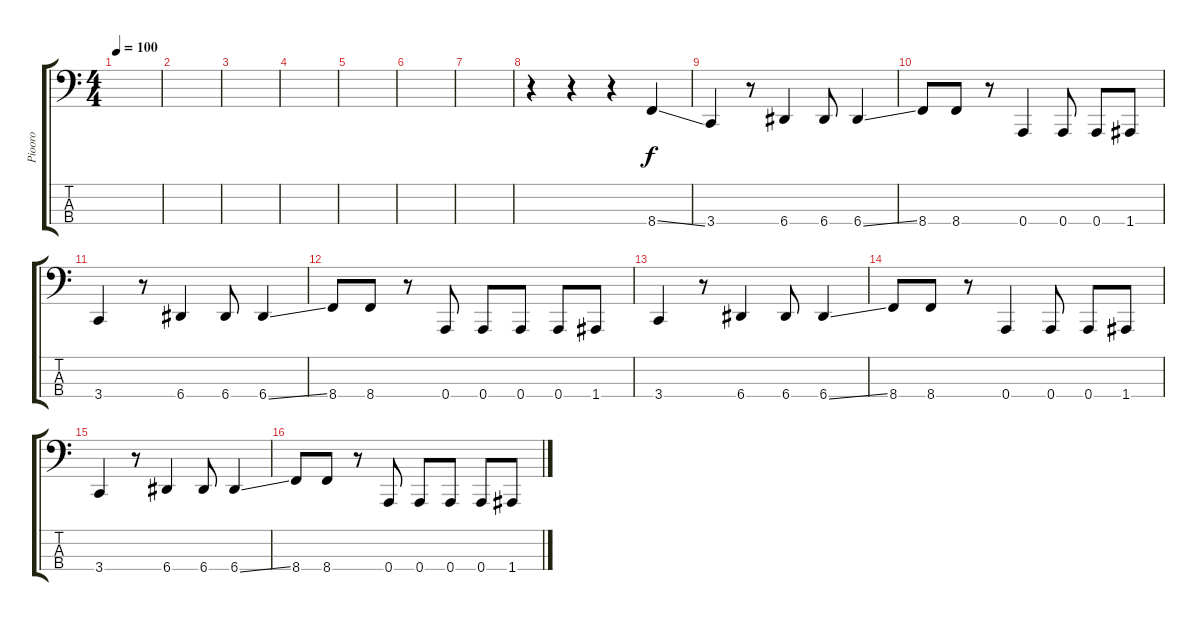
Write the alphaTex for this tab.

\track ("Piooro" "Piooro") {instrument electricbassfinger}
\staff {score tabs}
\tuning (D2 A1 E1 A0) {hide}
\ts (4 4)
\tempo 100
\clef f4
\ks c
|
|
|
|
|
|
|
r.4 r.4 r.4 8.4{ss}.4 |
3.4.4 r.8 6.4.4 6.4.8 6.4{ss}.4 |
8.4.8 8.4.8 r.8 0.4.4 0.4.8 0.4.8 1.4.8 |
3.4.4 r.8 6.4.4 6.4.8 6.4{ss}.4 |
8.4.8 8.4.8 r.8 0.4.8 0.4.8 0.4.8 0.4.8 1.4.8 |
3.4.4 r.8 6.4.4 6.4.8 6.4{ss}.4 |
8.4.8 8.4.8 r.8 0.4.4 0.4.8 0.4.8 1.4.8 |
3.4.4 r.8 6.4.4 6.4.8 6.4{ss}.4 |
8.4.8 8.4.8 r.8 0.4.8 0.4.8 0.4.8 0.4.8 1.4.8
